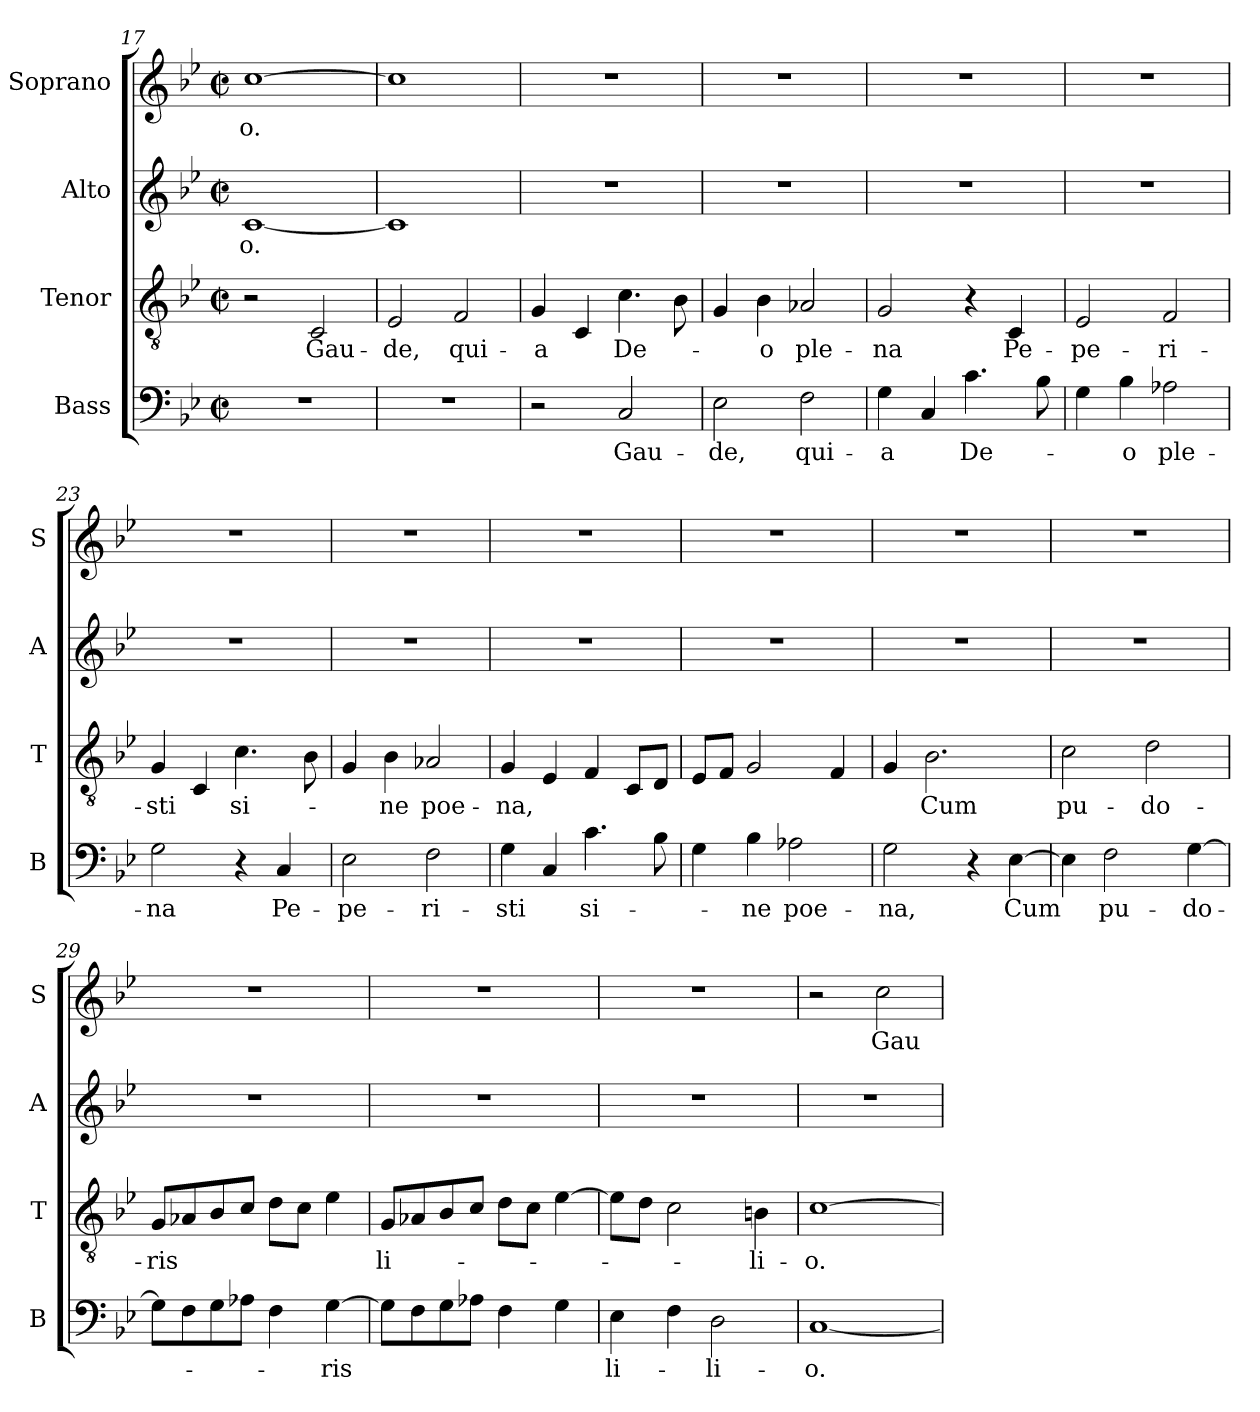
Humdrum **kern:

**kern	**text	**kern	**text	**kern	**text	**kern	**text
*part4	*part4	*part3	*part3	*part2	*part2	*part1	*part1
*staff4	*staff4	*staff3	*staff3	*staff2	*staff2	*staff1	*staff1
*I"Bass	*	*I"Tenor	*	*I"Alto	*	*I"Soprano	*
*I'B	*	*I'T	*	*I'A	*	*I'S	*
*clefF4	*	*clefGv2	*	*clefG2	*	*clefG2	*
*k[b-e-]	*	*k[b-e-]	*	*k[b-e-]	*	*k[b-e-]	*
*B-:	*	*B-:	*	*B-:	*	*B-:	*
*M2/2	*	*M2/2	*	*M2/2	*	*M2/2	*
*met(c|)	*	*met(c|)	*	*met(c|)	*	*met(c|)	*
=17	=17	=17	=17	=17	=17	=17	=17
!	!	!	!	!	!LO:LY:b	!	!LO:LY:b
1r	.	2r	.	[1c	-o.	[1cc	-o.
!	!	!	!LO:LY:b	!	!	!	!
.	.	2C/	Gau-	.	.	.	.
=18	=18	=18	=18	=18	=18	=18	=18
!	!	!	!LO:LY:b	!	!	!	!
1r	.	2E-/	-de,	1c]	.	1cc]	.
!	!	!	!LO:LY:b	!	!	!	!
.	.	2F/	qui-	.	.	.	.
=19	=19	=19	=19	=19	=19	=19	=19
!	!	!	!LO:LY:b	!	!	!	!
2r	.	4G/	-a	1r	.	1r	.
.	.	4C/	.	.	.	.	.
!	!LO:LY:b	!	!LO:LY:b	!	!	!	!
2C/	Gau-	4.c\	De-	.	.	.	.
.	.	8B-\	.	.	.	.	.
=20	=20	=20	=20	=20	=20	=20	=20
!	!LO:LY:b	!	!	!	!	!	!
2E-\	-de,	4G/	.	1r	.	1r	.
!	!	!	!LO:LY:b	!	!	!	!
.	.	4B-\	-o	.	.	.	.
!	!LO:LY:b	!	!LO:LY:b	!	!	!	!
2F\	qui-	2A-X/	ple-	.	.	.	.
=21	=21	=21	=21	=21	=21	=21	=21
!	!LO:LY:b	!	!LO:LY:b	!	!	!	!
4G\	-a	2G/	-na	1r	.	1r	.
4C/	.	.	.	.	.	.	.
!	!LO:LY:b	!	!	!	!	!	!
4.c\	De-	4r	.	.	.	.	.
!	!	!	!LO:LY:b	!	!	!	!
.	.	4C/	Pe-	.	.	.	.
8B-\	.	.	.	.	.	.	.
!!LO:LB:g=z
=22	=22	=22	=22	=22	=22	=22	=22
!	!	!	!LO:LY:b	!	!	!	!
4G\	.	2E-/	-pe-	1r	.	1r	.
!	!LO:LY:b	!	!	!	!	!	!
4B-\	-o	.	.	.	.	.	.
!	!LO:LY:b	!	!LO:LY:b	!	!	!	!
2A-X\	ple-	2F/	-ri-	.	.	.	.
=23	=23	=23	=23	=23	=23	=23	=23
!	!LO:LY:b	!	!LO:LY:b	!	!	!	!
2G\	-na	4G/	-sti	1r	.	1r	.
.	.	4C/	.	.	.	.	.
!	!	!	!LO:LY:b	!	!	!	!
4r	.	4.c\	si-	.	.	.	.
!	!LO:LY:b	!	!	!	!	!	!
4C/	Pe-	.	.	.	.	.	.
.	.	8B-\	.	.	.	.	.
=24	=24	=24	=24	=24	=24	=24	=24
!	!LO:LY:b	!	!	!	!	!	!
2E-\	-pe-	4G/	.	1r	.	1r	.
!	!	!	!LO:LY:b	!	!	!	!
.	.	4B-\	-ne	.	.	.	.
!	!LO:LY:b	!	!LO:LY:b	!	!	!	!
2F\	-ri-	2A-X/	poe-	.	.	.	.
=25	=25	=25	=25	=25	=25	=25	=25
!	!LO:LY:b	!	!LO:LY:b	!	!	!	!
4G\	-sti	4G/	-na,	1r	.	1r	.
4C/	.	4E-/	.	.	.	.	.
!	!LO:LY:b	!	!	!	!	!	!
4.c\	si-	4F/	.	.	.	.	.
.	.	8C/L	.	.	.	.	.
8B-\	.	8D/J	.	.	.	.	.
=26	=26	=26	=26	=26	=26	=26	=26
4G\	.	8E-/L	.	1r	.	1r	.
.	.	8F/J	.	.	.	.	.
!	!LO:LY:b	!	!	!	!	!	!
4B-\	-ne	2G/	.	.	.	.	.
!	!LO:LY:b	!	!	!	!	!	!
2A-X\	poe-	.	.	.	.	.	.
.	.	4F/	.	.	.	.	.
!!LO:PB:g=z
=27	=27	=27	=27	=27	=27	=27	=27
!	!LO:LY:b	!	!	!	!	!	!
2G\	-na,	4G/	.	1r	.	1r	.
!	!	!	!LO:LY:b	!	!	!	!
.	.	2.B-\	Cum	.	.	.	.
4r	.	.	.	.	.	.	.
!	!LO:LY:b	!	!	!	!	!	!
[4E-\	Cum	.	.	.	.	.	.
=28	=28	=28	=28	=28	=28	=28	=28
!	!	!	!LO:LY:b	!	!	!	!
4E-\]	.	2c\	pu-	1r	.	1r	.
!	!LO:LY:b	!	!	!	!	!	!
2F\	pu-	.	.	.	.	.	.
!	!	!	!LO:LY:b	!	!	!	!
.	.	2d\	-do-	.	.	.	.
!	!LO:LY:b	!	!	!	!	!	!
[4G\	-do-	.	.	.	.	.	.
=29	=29	=29	=29	=29	=29	=29	=29
!	!	!	!LO:LY:b	!	!	!	!
8G\L]	.	8G/L	-ris	1r	.	1r	.
8F\	.	8A-X/	.	.	.	.	.
8G\	.	8B-/	.	.	.	.	.
8A-X\J	.	8c/J	.	.	.	.	.
4F\	.	8d\L	.	.	.	.	.
.	.	8c\J	.	.	.	.	.
!	!LO:LY:b	!	!	!	!	!	!
[4G\	-ris	4e-\	.	.	.	.	.
=30	=30	=30	=30	=30	=30	=30	=30
!	!	!	!LO:LY:b	!	!	!	!
8G\L]	.	8G/L	li-	1r	.	1r	.
8F\	.	8A-X/	.	.	.	.	.
8G\	.	8B-/	.	.	.	.	.
8A-X\J	.	8c/J	.	.	.	.	.
4F\	.	8d\L	.	.	.	.	.
.	.	8c\J	.	.	.	.	.
4G\	.	[4e-\	.	.	.	.	.
=31	=31	=31	=31	=31	=31	=31	=31
!	!LO:LY:b	!	!	!	!	!	!
4E-\	li-	8e-\L]	.	1r	.	1r	.
.	.	8d\J	.	.	.	.	.
4F\	.	2c\	.	.	.	.	.
!	!LO:LY:b	!	!	!	!	!	!
2D\	-li-	.	.	.	.	.	.
!	!	!	!LO:LY:b	!	!	!	!
.	.	4Bn\	-li-	.	.	.	.
!!LO:LB:g=z
=32	=32	=32	=32	=32	=32	=32	=32
!	!LO:LY:b	!	!LO:LY:b	!	!	!	!
[1C	-o.	[1c	-o.	1r	.	2r	.
!	!	!	!	!	!	!	!LO:LY:b
.	.	.	.	.	.	2cc\	Gau-
=	=	=	=	=	=	=	=
*-	*-	*-	*-	*-	*-	*-	*-
